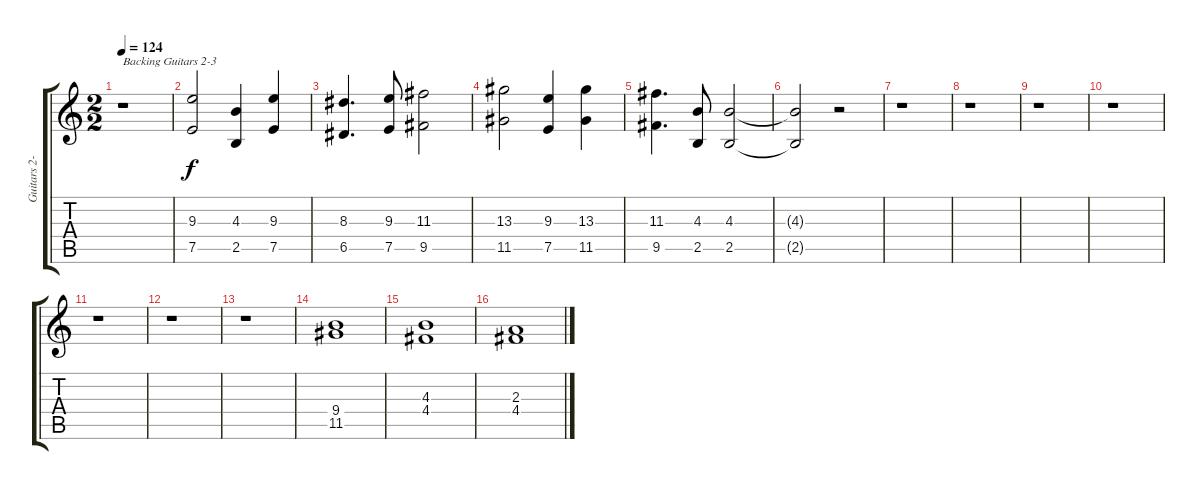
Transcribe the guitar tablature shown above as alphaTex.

\track ("Guitars 2-3" "Guitars 2-") {instrument distortionguitar}
\staff {score tabs}
\tuning (E4 B3 G3 D3 A2 E2) {hide}
\ts (2 2)
\tempo 124
\clef g2
\ks c
r.1{txt "Backing Guitars 2-3" dy f instrument distortionguitar} |
(9.3 7.5).2 (4.3 2.5).4 (9.3 7.5).4 |
(8.3 6.5).4{d} (9.3 7.5).8 (11.3 9.5).2 |
(13.3 11.5).2 (9.3 7.5).4 (13.3 11.5).4 |
(11.3 9.5).4{d} (4.3 2.5).8 (4.3 2.5).2 |
(4.3{t} 2.5{t}).2 r.2 |
r.1 |
r.1 |
r.1 |
r.1 |
r.1 |
r.1 |
r.1 |
(9.4 11.5).1 |
(4.3 4.4).1 |
(2.3 4.4).1
